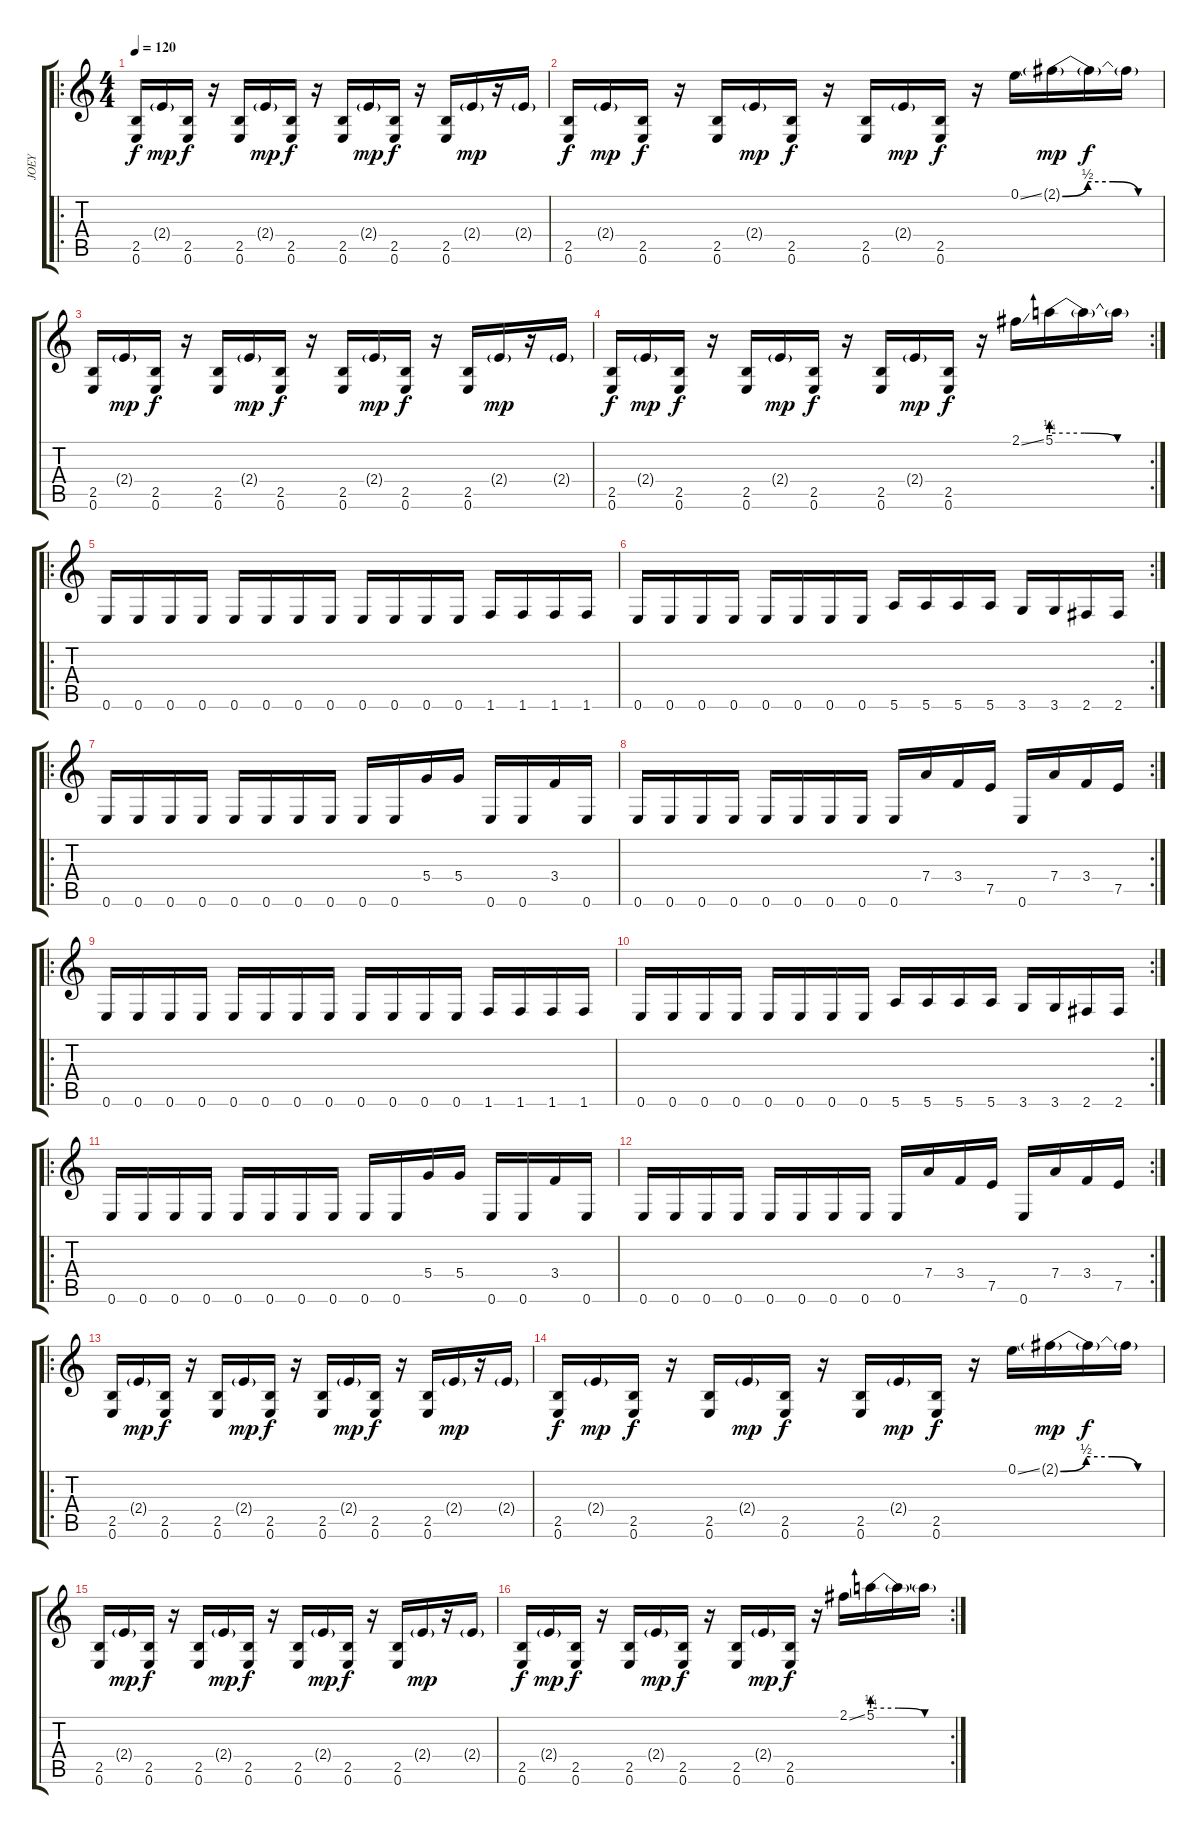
\track ("JOEY" "JOEY") {instrument distortionguitar}
\staff {score tabs}
\tuning (E4 B3 G3 D3 A2 E2) {hide}
\ro
\ts (4 4)
\tempo 120
\clef g2
\ks c
(2.5 0.6).16{dy f volume 16 balance 8 instrument distortionguitar} 2.4{g}.16{dy mp} (2.5 0.6).16{dy f} r.16 (2.5 0.6).16 2.4{g}.16{dy mp} (2.5 0.6).16{dy f} r.16 (2.5 0.6).16 2.4{g}.16{dy mp} (2.5 0.6).16{dy f} r.16 (2.5 0.6).16 2.4{g}.16{dy mp} r.16 2.4{g}.16 |
(2.5 0.6).16{dy f} 2.4{g}.16{dy mp} (2.5 0.6).16{dy f} r.16 (2.5 0.6).16 2.4{g}.16{dy mp} (2.5 0.6).16{dy f} r.16 (2.5 0.6).16 2.4{g}.16{dy mp} (2.5 0.6).16{dy f} r.16 0.1{ss}.16 2.1{be (custom 0 0 15 2 30 2 45 0 60 0) g}.16{dy mp} 2.1{t}.16{dy f} 2.1{t}.16 |
(2.5 0.6).16{volume 16 balance 8 instrument distortionguitar} 2.4{g}.16{dy mp} (2.5 0.6).16{dy f} r.16 (2.5 0.6).16 2.4{g}.16{dy mp} (2.5 0.6).16{dy f} r.16 (2.5 0.6).16 2.4{g}.16{dy mp} (2.5 0.6).16{dy f} r.16 (2.5 0.6).16 2.4{g}.16{dy mp} r.16 2.4{g}.16 |
\rc 2
(2.5 0.6).16{dy f} 2.4{g}.16{dy mp} (2.5 0.6).16{dy f} r.16 (2.5 0.6).16 2.4{g}.16{dy mp} (2.5 0.6).16{dy f} r.16 (2.5 0.6).16 2.4{g}.16{dy mp} (2.5 0.6).16{dy f} r.16 2.1{ss}.16 5.1{be (custom 0 1 20 1 40 0 60 0)}.16 5.1{t}.16 5.1{t}.16 |
\ro
0.6.16 0.6.16 0.6.16 0.6.16 0.6.16 0.6.16 0.6.16 0.6.16 0.6.16 0.6.16 0.6.16 0.6.16 1.6.16 1.6.16 1.6.16 1.6.16 |
\rc 2
0.6.16 0.6.16 0.6.16 0.6.16 0.6.16 0.6.16 0.6.16 0.6.16 5.6.16 5.6.16 5.6.16 5.6.16 3.6.16 3.6.16 2.6.16 2.6.16 |
\ro
0.6.16 0.6.16 0.6.16 0.6.16 0.6.16 0.6.16 0.6.16 0.6.16 0.6.16 0.6.16 5.4.16 5.4.16 0.6.16 0.6.16 3.4.16 0.6.16 |
\rc 2
0.6.16 0.6.16 0.6.16 0.6.16 0.6.16 0.6.16 0.6.16 0.6.16 0.6.16 7.4.16 3.4.16 7.5.16 0.6.16 7.4.16 3.4.16 7.5.16 |
\ro
0.6.16 0.6.16 0.6.16 0.6.16 0.6.16 0.6.16 0.6.16 0.6.16 0.6.16 0.6.16 0.6.16 0.6.16 1.6.16 1.6.16 1.6.16 1.6.16 |
\rc 2
0.6.16 0.6.16 0.6.16 0.6.16 0.6.16 0.6.16 0.6.16 0.6.16 5.6.16 5.6.16 5.6.16 5.6.16 3.6.16 3.6.16 2.6.16 2.6.16 |
\ro
0.6.16 0.6.16 0.6.16 0.6.16 0.6.16 0.6.16 0.6.16 0.6.16 0.6.16 0.6.16 5.4.16 5.4.16 0.6.16 0.6.16 3.4.16 0.6.16 |
\rc 2
0.6.16 0.6.16 0.6.16 0.6.16 0.6.16 0.6.16 0.6.16 0.6.16 0.6.16 7.4.16 3.4.16 7.5.16 0.6.16 7.4.16 3.4.16 7.5.16 |
\ro
(2.5 0.6).16{volume 16 balance 8 instrument distortionguitar} 2.4{g}.16{dy mp} (2.5 0.6).16{dy f} r.16 (2.5 0.6).16 2.4{g}.16{dy mp} (2.5 0.6).16{dy f} r.16 (2.5 0.6).16 2.4{g}.16{dy mp} (2.5 0.6).16{dy f} r.16 (2.5 0.6).16 2.4{g}.16{dy mp} r.16 2.4{g}.16 |
(2.5 0.6).16{dy f} 2.4{g}.16{dy mp} (2.5 0.6).16{dy f} r.16 (2.5 0.6).16 2.4{g}.16{dy mp} (2.5 0.6).16{dy f} r.16 (2.5 0.6).16 2.4{g}.16{dy mp} (2.5 0.6).16{dy f} r.16 0.1{ss}.16 2.1{be (custom 0 0 15 2 30 2 45 0 60 0) g}.16{dy mp} 2.1{t}.16{dy f} 2.1{t}.16 |
(2.5 0.6).16{volume 16 balance 8 instrument distortionguitar} 2.4{g}.16{dy mp} (2.5 0.6).16{dy f} r.16 (2.5 0.6).16 2.4{g}.16{dy mp} (2.5 0.6).16{dy f} r.16 (2.5 0.6).16 2.4{g}.16{dy mp} (2.5 0.6).16{dy f} r.16 (2.5 0.6).16 2.4{g}.16{dy mp} r.16 2.4{g}.16 |
\rc 2
(2.5 0.6).16{dy f} 2.4{g}.16{dy mp} (2.5 0.6).16{dy f} r.16 (2.5 0.6).16 2.4{g}.16{dy mp} (2.5 0.6).16{dy f} r.16 (2.5 0.6).16 2.4{g}.16{dy mp} (2.5 0.6).16{dy f} r.16 2.1{ss}.16 5.1{be (custom 0 1 20 1 40 0 60 0)}.16 5.1{t}.16 5.1{t}.16
